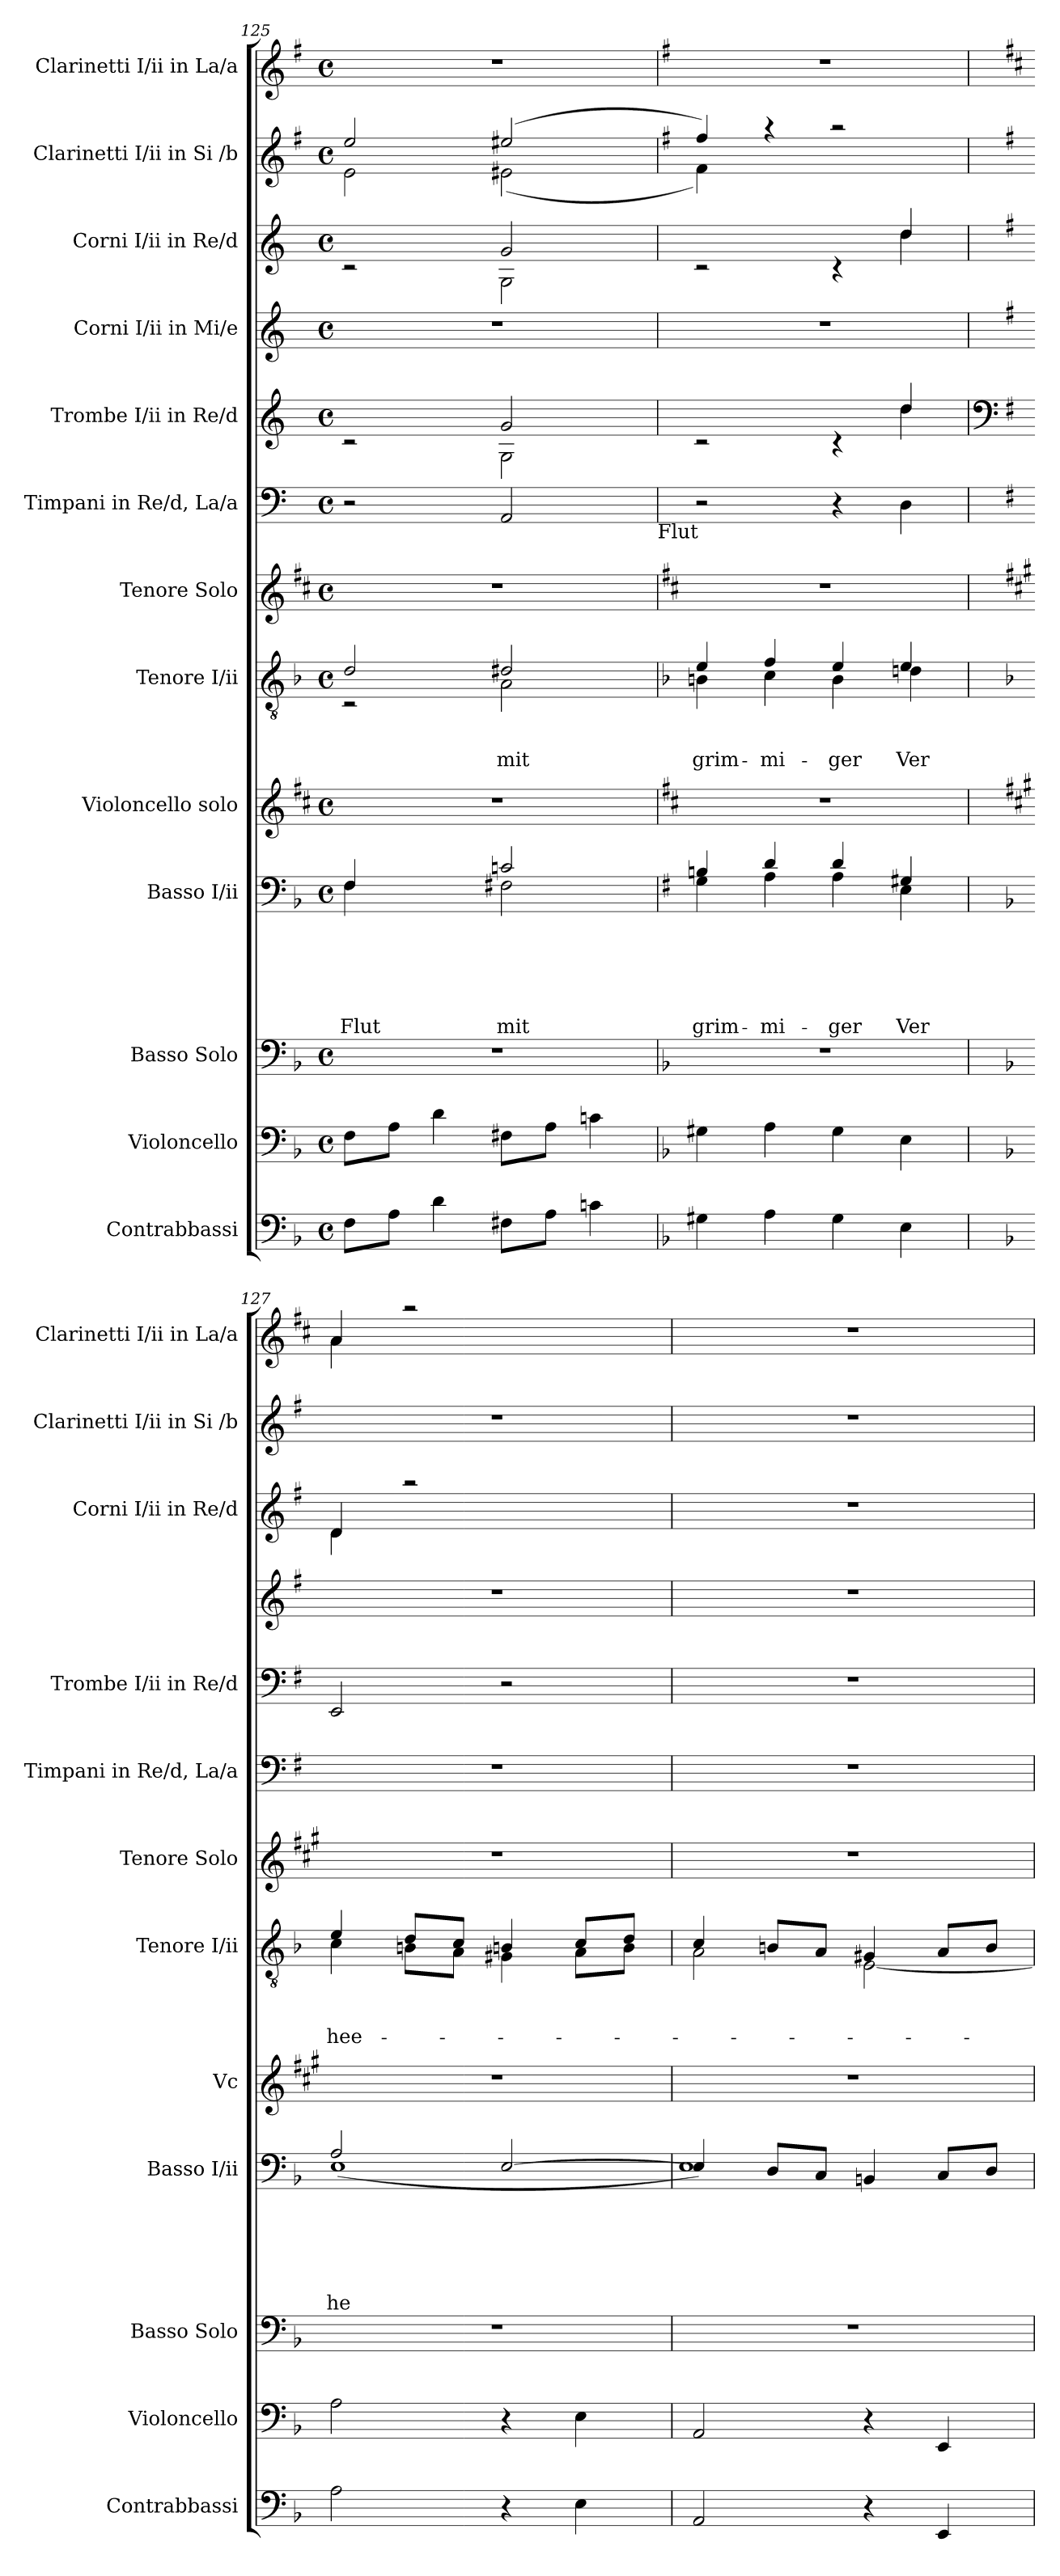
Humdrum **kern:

**kern	**kern	**kern	**kern	**text	**text	**text	**text	**text	**text	**kern	**kern	**text	**text	**text	**kern	**kern	**kern	**kern	**kern	**kern	**kern
*part13	*part12	*part11	*part10	*part10	*part10	*part10	*part10	*part10	*part10	*part9	*part8	*part8	*part8	*part8	*part7	*part6	*part5	*part4	*part3	*part2	*part1
*staff13	*staff12	*staff11	*staff10	*staff10	*staff10	*staff10	*staff10	*staff10	*staff10	*staff9	*staff8	*staff8	*staff8	*staff8	*staff7	*staff6	*staff5	*staff4	*staff3	*staff2	*staff1
*I"Contrabbassi	*I"Violoncello	*I"Basso Solo	*I"Basso I/ii	*	*	*	*	*	*	*I"Violoncello solo	*I"Tenore I/ii	*	*	*	*I"Tenore Solo	*I"Timpani in Re/d, La/a	*I"Trombe I/ii in Re/d	*I"Corni I/ii in Mi/e	*I"Corni I/ii in Re/d	*I"Clarinetti I/ii in Si /b	*I"Clarinetti I/ii in La/a
*I'Contrabbassi	*I'Violoncello	*I'Basso Solo	*I'Basso I/ii	*	*	*	*	*	*	*I'Vc	*I'Tenore I/ii	*	*	*	*I'Tenore Solo	*I'Timpani in Re/d, La/a	*I'Trombe I/ii in Re/d	*	*I'Corni I/ii in Re/d	*I'Clarinetti I/ii in Si /b	*I'Clarinetti I/ii in La/a
*clefF4	*clefF4	*clefF4	*clefF4	*	*	*	*	*	*	*clefG2	*clefGv2	*	*	*	*clefG2	*clefF4	*clefG2	*clefG2	*clefG2	*clefG2	*clefG2
*ITrd-2c-3	*ITrd-2c-3	*ITrd3c5	*ITrd-2c-3	*	*	*	*	*	*	*ITrd-2c-3	*ITrd-2c-3	*	*	*	*ITrd-2c-3	*ITrd-3c-5	*ITrd-3c-5	*ITrd4c7	*ITrd-3c-5	*ITrd-3c-5	*ITrd1c2
*k[b-e-a-d-]	*k[b-e-a-d-]	*k[]	*k[b-e-a-d-]	*	*	*	*	*	*	*k[b-]	*k[b-e-a-d-]	*	*	*	*k[b-]	*k[b-]	*k[b-]	*k[b-]	*k[b-]	*k[]	*k[b-]
*A-:	*A-:	*C:	*A-:	*	*	*	*	*	*	*F:	*A-:	*	*	*	*F:	*F:	*F:	*F:	*F:	*C:	*F:
*M4/4	*M4/4	*M4/4	*M4/4	*	*	*	*	*	*	*M4/4	*M4/4	*	*	*	*M4/4	*M4/4	*M4/4	*M4/4	*M4/4	*M4/4	*M4/4
*met(c)	*met(c)	*met(c)	*met(c)	*	*	*	*	*	*	*met(c)	*met(c)	*	*	*	*met(c)	*met(c)	*met(c)	*met(c)	*met(c)	*met(c)	*met(c)
=125	=125	=125	=125	=125	=125	=125	=125	=125	=125	=125	=125	=125	=125	=125	=125	=125	=125	=125	=125	=125	=125
!	!	!	!	!	!	!	!	!	!LO:LY:b	!	!	!	!	!	!	!	!	!	!	!	!
*	*	*	*^	*	*	*	*	*	*	*	*^	*	*	*	*	*	*^	*	*^	*^	*
8A-\L	8A-\L	1r	4A-/	4A-\	.	.	.	.	.	Flut	1r	2f/	2rC	.	.	.	1r	2r	2ryy	2rc	1r	2ryy	2rc	2aa/	2a\	1r
8c\J	8c\J	.	.	.	.	.	.	.	.	.	.	.	.	.	.	.	.	.	.	.	.	.	.	.	.	.
4f\	4f\	.	4ryy	4ryy	.	.	.	.	.	.	.	.	.	.	.	.	.	.	.	.	.	.	.	.	.	.
!	!	!	!	!	!	!	!	!	!	!LO:LY:b	!	!	!	!	!	!LO:LY:b	!	!	!	!	!	!	!	!	!	!
8An\L	8An\L	.	2e-X/	2An\	.	.	.	.	.	mit	.	2f#X/	2c\	.	.	mit	.	2D/	2cc/	2c\	.	2cc/	2c\	(2aa#X/	(<2a#X\	.
8c\J	8c\J	.	.	.	.	.	.	.	.	.	.	.	.	.	.	.	.	.	.	.	.	.	.	.	.	.
4e-X\	4e-X\	.	.	.	.	.	.	.	.	.	.	.	.	.	.	.	.	.	.	.	.	.	.	.	.	.
!	!	!	!	!	!	!	!	!	!	!	!	!	!	!	!	!	!	!LO:TX:b:t=Flut	!	!	!	!	!	!	!	!
=126	=126	=126	=126	=126	=126	=126	=126	=126	=126	=126	=126	=126	=126	=126	=126	=126	=126	=126	=126	=126	=126	=126	=126	=126	=126	=126
*	*	*	*k[b-e-]	*	*	*	*	*	*	*	*	*	*	*	*	*	*	*	*	*	*	*	*	*	*	*
*	*	*	*B-:	*	*	*	*	*	*	*	*	*	*	*	*	*	*	*	*	*	*	*	*	*	*	*
!	!	!	!	!	!	!	!	!	!	!LO:LY:b	!	!	!	!	!	!LO:LY:b	!	!	!	!	!	!	!	!	!	!
4Bn\	4Bn\	1r	4dn/	4B-\	.	.	.	.	.	grim-	1r	4g/	4dn\	.	.	grim-	1r	2r	2.ryy	2rc	1r	2.ryy	2rc	4bb/)	4b\)	1r
!	!	!	!	!	!	!	!	!	!	!LO:LY:b	!	!	!	!	!	!LO:LY:b	!	!	!	!	!	!	!	!	!	!
4c\	4c\	.	4f/	4c\	.	.	.	.	.	-mi-	.	4a-/	4e-\	.	.	-mi-	.	.	.	.	.	.	.	4raa	2.ryy	.
!	!	!	!	!	!	!	!	!	!	!LO:LY:b	!	!	!	!	!	!LO:LY:b	!	!	!	!	!	!	!	!	!	!
4B\	4B\	.	4f/	4c\	.	.	.	.	.	-ger	.	4g/	4d\	.	.	-ger	.	4r	.	4rc	.	.	4rc	2raa	.	.
!	!	!	!	!	!	!	!	!	!	!LO:LY:b	!	!	!	!	!	!LO:LY:b	!	!	!	!	!	!	!	!	!	!
4G\	4G\	.	4Bn/	4G\	.	.	.	.	.	Ver	.	4g/	4fn\	.	.	Ver	.	4G\	4gg/	4gg\	.	4gg/	4gg\	.	.	.
*	*	*	*	*	*	*	*	*	*	*	*	*	*	*	*	*	*	*	*v	*v	*	*	*	*v	*v	*
!!LO:PB:g=z
=127	=127	=127	=127	=127	=127	=127	=127	=127	=127	=127	=127	=127	=127	=127	=127	=127	=127	=127	=127	=127	=127	=127	=127	=127
*	*	*	*	*	*	*	*	*	*	*	*	*	*	*	*	*	*	*	*clefF4	*	*	*	*	*
*	*	*	*k[b-e-a-d-]	*	*	*	*	*	*	*	*k[]	*	*	*	*	*	*k[]	*k[]	*k[]	*k[]	*k[]	*	*	*k[]
*	*	*	*A-:	*	*	*	*	*	*	*	*C:	*	*	*	*	*	*C:	*C:	*C:	*C:	*C:	*	*	*C:
*	*	*	*	*	*	*	*	*	*	*	*	*	*	*	*	*	*	*	*^	*	*	*	*	*
!	!	!	!	!	!	!	!	!	!	!	!	!	!	!	!	!	!	!	!LO:TX:b:t=.	!	!	!	!	!	!
!	!	!	!	!	!	!	!	!	!	!LO:LY:b	!	!	!	!	!	!LO:LY:b	!	!	!	!	!	!	!	!	!
*	*	*	*	*	*	*	*	*	*	*	*	*	*	*	*	*	*	*	*v	*v	*	*	*	*	*^
2c\	2c\	1r	2c/	(<1G	.	.	.	.	.	he	1r	4g/	4e-\	.	.	hee-	1r	1r	2AA/	1r	4g/	4g\	1r	4g/	4g\
.	.	.	.	.	.	.	.	.	.	.	.	8f/L	8dn\L	.	.	.	.	.	.	.	2raa	4ryy	.	2raa	4ryy
.	.	.	.	.	.	.	.	.	.	.	.	8e-/J	8c\J	.	.	.	.	.	.	.	.	.	.	.	.
4r	4r	.	[>2G/	.	.	.	.	.	.	.	.	4dn/	4Bn\	.	.	.	.	.	2r	.	.	2ryy	.	.	2ryy
4G\	4G\	.	.	.	.	.	.	.	.	.	.	8e-/L	8c\L	.	.	.	.	.	.	.	4ryy	.	.	4ryy	.
.	.	.	.	.	.	.	.	.	.	.	.	8f/J	8d\J	.	.	.	.	.	.	.	.	.	.	.	.
*	*	*	*	*	*	*	*	*	*	*	*	*	*	*	*	*	*	*	*	*	*v	*v	*	*v	*v
=128	=128	=128	=128	=128	=128	=128	=128	=128	=128	=128	=128	=128	=128	=128	=128	=128	=128	=128	=128	=128	=128	=128	=128
2C/	2C/	1r	4G/])	1G	.	.	.	.	.	.	1r	4e-/	2c\	.	.	.	1r	1r	1r	1r	1r	1r	1r
.	.	.	8F/L	.	.	.	.	.	.	.	.	8dn/L	.	.	.	.	.	.	.	.	.	.	.
.	.	.	8E-/J	.	.	.	.	.	.	.	.	8c/J	.	.	.	.	.	.	.	.	.	.	.
4r	4r	.	4Dn/	.	.	.	.	.	.	.	.	4Bn/	[<2G\	.	.	.	.	.	.	.	.	.	.
4GG/	4GG/	.	8E-/L	.	.	.	.	.	.	.	.	8c/L	.	.	.	.	.	.	.	.	.	.	.
.	.	.	8F/J	.	.	.	.	.	.	.	.	8d/J	.	.	.	.	.	.	.	.	.	.	.
*	*	*	*v	*v	*	*	*	*	*	*	*	*v	*v	*	*	*	*	*	*	*	*	*	*
=	=	=	=	=	=	=	=	=	=	=	=	=	=	=	=	=	=	=	=	=	=
*-	*-	*-	*-	*-	*-	*-	*-	*-	*-	*-	*-	*-	*-	*-	*-	*-	*-	*-	*-	*-	*-
